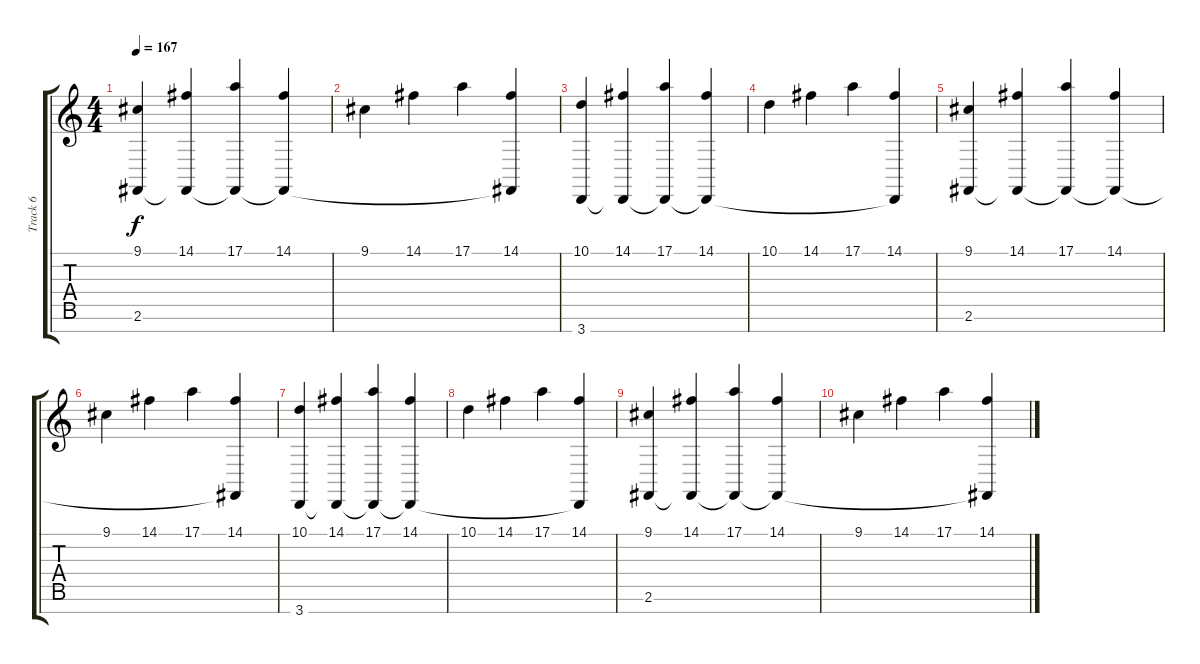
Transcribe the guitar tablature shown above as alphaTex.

\track ("Track 6" "Track 6") {instrument recorder}
\staff {score tabs}
\tuning (E4 B3 G3 D3 A2 E2 B1) {hide}
\ts (4 4)
\tempo 167
\clef g2
\ks c
(9.1 2.6).4{dy f} (14.1 2.6{t}).4 (17.1 2.6{t}).4 (14.1 2.6{t}).4 |
9.1.4 14.1.4 17.1.4 (14.1 2.6{t}).4 |
(10.1 3.7).4 (14.1 3.7{t}).4 (17.1 3.7{t}).4 (14.1 3.7{t}).4 |
10.1.4 14.1.4 17.1.4 (14.1 3.7{t}).4 |
(9.1 2.6).4 (14.1 2.6{t}).4 (17.1 2.6{t}).4 (14.1 2.6{t}).4 |
9.1.4 14.1.4 17.1.4 (14.1 2.6{t}).4 |
(10.1 3.7).4 (14.1 3.7{t}).4 (17.1 3.7{t}).4 (14.1 3.7{t}).4 |
10.1.4 14.1.4 17.1.4 (14.1 3.7{t}).4 |
(9.1 2.6).4 (14.1 2.6{t}).4 (17.1 2.6{t}).4 (14.1 2.6{t}).4 |
9.1.4 14.1.4 17.1.4 (14.1 2.6{t}).4
